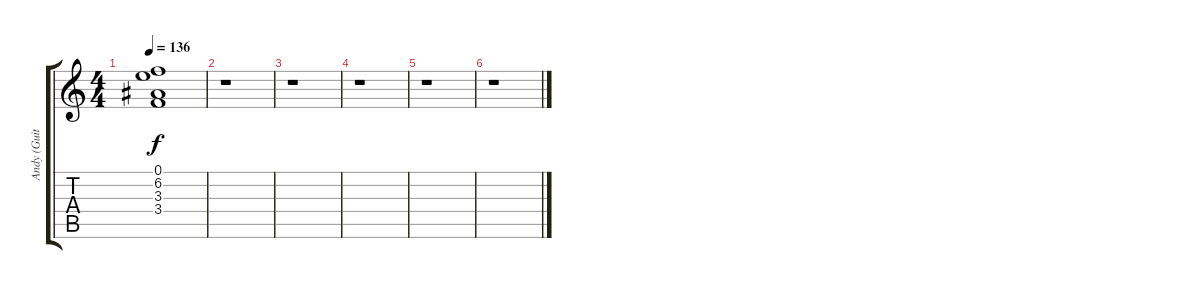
\track ("Andy (Guitar)" "Andy (Guit") {instrument distortionguitar}
\staff {score tabs}
\tuning (E4 B3 G3 D3 A2 E2) {hide}
\ts (4 4)
\tempo 136
\clef g2
\ks c
(0.1{t} 6.2{t} 3.3{t} 3.4{t}).1{dy f} |
r.1 |
r.1 |
r.1 |
r.1 |
r.1
